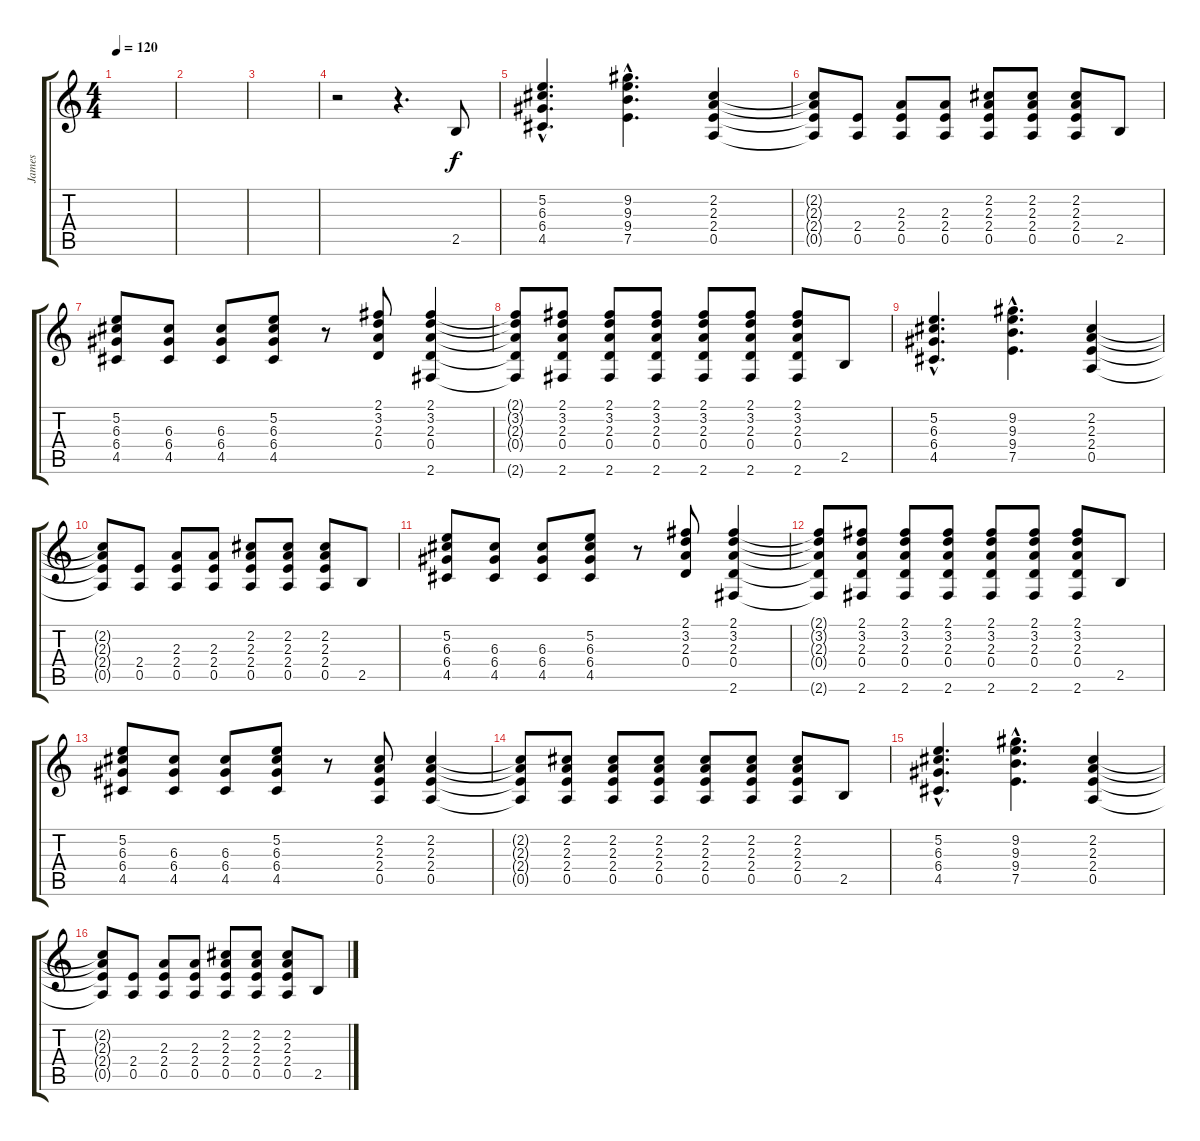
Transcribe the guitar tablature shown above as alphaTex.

\track ("James" "James") {instrument electricguitarclean}
\staff {score tabs}
\tuning (E4 B3 G3 D3 A2 E2) {hide}
\ts (4 4)
\tempo 120
\clef g2
\ks c
|
|
|
r.2 r.4{d} 2.5.8 |
(5.2{hac} 6.3{hac} 6.4{hac} 4.5{hac}).4{d} (9.2{hac} 9.3{hac} 9.4{hac} 7.5{hac}).4{d} (2.2 2.3 2.4 0.5).4 |
(2.2{t} 2.3{t} 2.4{t} 0.5{t}).8 (2.4 0.5).8 (2.3 2.4 0.5).8 (2.3 2.4 0.5).8 (2.2 2.3 2.4 0.5).8 (2.2 2.3 2.4 0.5).8 (2.2 2.3 2.4 0.5).8 2.5.8 |
(5.2 6.3 6.4 4.5).8 (6.3 6.4 4.5).8 (6.3 6.4 4.5).8 (5.2 6.3 6.4 4.5).8 r.8 (2.1 3.2 2.3 0.4).8 (2.1 3.2 2.3 0.4 2.6).4 |
(2.1{t} 3.2{t} 2.3{t} 0.4{t} 2.6{t}).8 (2.1 3.2 2.3 0.4 2.6).8 (2.1 3.2 2.3 0.4 2.6).8 (2.1 3.2 2.3 0.4 2.6).8 (2.1 3.2 2.3 0.4 2.6).8 (2.1 3.2 2.3 0.4 2.6).8 (2.1 3.2 2.3 0.4 2.6).8 2.5.8 |
(5.2{hac} 6.3{hac} 6.4{hac} 4.5{hac}).4{d} (9.2{hac} 9.3{hac} 9.4{hac} 7.5{hac}).4{d} (2.2 2.3 2.4 0.5).4 |
(2.2{t} 2.3{t} 2.4{t} 0.5{t}).8 (2.4 0.5).8 (2.3 2.4 0.5).8 (2.3 2.4 0.5).8 (2.2 2.3 2.4 0.5).8 (2.2 2.3 2.4 0.5).8 (2.2 2.3 2.4 0.5).8 2.5.8 |
(5.2 6.3 6.4 4.5).8 (6.3 6.4 4.5).8 (6.3 6.4 4.5).8 (5.2 6.3 6.4 4.5).8 r.8 (2.1 3.2 2.3 0.4).8 (2.1 3.2 2.3 0.4 2.6).4 |
(2.1{t} 3.2{t} 2.3{t} 0.4{t} 2.6{t}).8 (2.1 3.2 2.3 0.4 2.6).8 (2.1 3.2 2.3 0.4 2.6).8 (2.1 3.2 2.3 0.4 2.6).8 (2.1 3.2 2.3 0.4 2.6).8 (2.1 3.2 2.3 0.4 2.6).8 (2.1 3.2 2.3 0.4 2.6).8 2.5.8 |
(5.2 6.3 6.4 4.5).8 (6.3 6.4 4.5).8 (6.3 6.4 4.5).8 (5.2 6.3 6.4 4.5).8 r.8 (2.2 2.3 2.4 0.5).8 (2.2 2.3 2.4 0.5).4 |
(2.2{t} 2.3{t} 2.4{t} 0.5{t}).8 (2.2 2.3 2.4 0.5).8 (2.2 2.3 2.4 0.5).8 (2.2 2.3 2.4 0.5).8 (2.2 2.3 2.4 0.5).8 (2.2 2.3 2.4 0.5).8 (2.2 2.3 2.4 0.5).8 2.5.8 |
(5.2{hac} 6.3{hac} 6.4{hac} 4.5{hac}).4{d} (9.2{hac} 9.3{hac} 9.4{hac} 7.5{hac}).4{d} (2.2 2.3 2.4 0.5).4 |
(2.2{t} 2.3{t} 2.4{t} 0.5{t}).8 (2.4 0.5).8 (2.3 2.4 0.5).8 (2.3 2.4 0.5).8 (2.2 2.3 2.4 0.5).8 (2.2 2.3 2.4 0.5).8 (2.2 2.3 2.4 0.5).8 2.5.8
